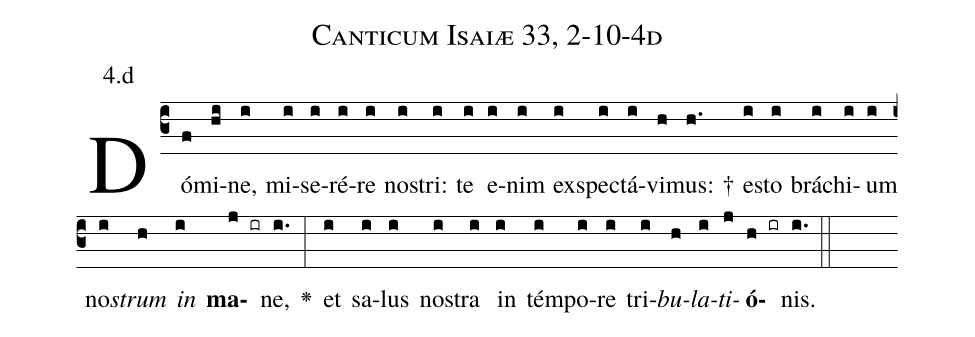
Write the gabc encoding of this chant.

name: Canticum Isaiæ 33, 2-10-4d;
annotation: 4.d;
%%
(c3)Dó(f)mi(hi)ne,(i) mi(i)se(i)ré(i)re(i) no(i)stri:(i) te(i) e(i)nim(i) ex(i)spe(i)ctá(i)vi(h)mus: †(h.) e(i)sto(i) brá(i)chi(i)um(i) no(i)<i>strum</i>(h) <i>in</i>(i) <b>ma</b>(j ir)ne,(i.) <v>\greheightstar</v>(:) et(i) sa(i)lus(i) no(i)stra(i) in(i) tém(i)po(i)re(i) tri(i)<i>bu</i>(h)<i>la</i>(i)<i>ti</i>(j)<b>ó</b>(h ir)nis.(i.) (::)


%E(i) u(h) o(i) u(j) a(h) e.(i.) (::)
